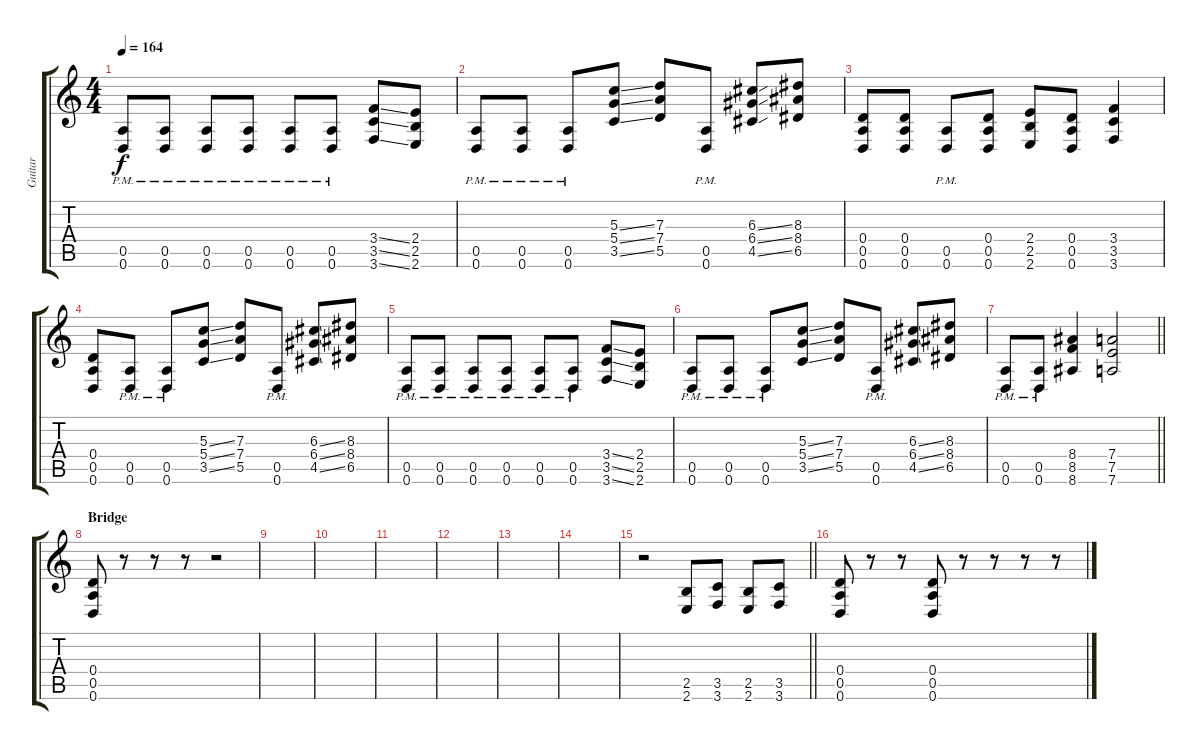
\track ("Guitar" "Guitar") {instrument distortionguitar}
\staff {score tabs}
\tuning (E4 B3 G3 D3 A2 D2) {hide}
\ts (4 4)
\tempo 164
\clef g2
\ks c
(0.5{pm} 0.6{pm}).8{dy f} (0.5{pm} 0.6{pm}).8 (0.5{pm} 0.6{pm}).8 (0.5{pm} 0.6{pm}).8 (0.5{pm} 0.6{pm}).8 (0.5{pm} 0.6{pm}).8 (3.4{ss} 3.5{ss} 3.6{ss}).8 (2.4 2.5 2.6).8 |
(0.5{pm} 0.6{pm}).8 (0.5{pm} 0.6{pm}).8 (0.5{pm} 0.6{pm}).8 (5.3{ss} 5.4{ss} 3.5{ss}).8 (7.3 7.4 5.5).8 (0.5{pm} 0.6{pm}).8 (6.3{ss} 6.4{ss} 4.5{ss}).8 (8.3 8.4 6.5).8 |
(0.4 0.5 0.6).8 (0.4 0.5 0.6).8 (0.5{pm} 0.6{pm}).8 (0.4 0.5 0.6).8 (2.4 2.5 2.6).8 (0.4 0.5 0.6).8 (3.4 3.5 3.6).4 |
(0.4 0.5 0.6).8 (0.5{pm} 0.6{pm}).8 (0.5{pm} 0.6{pm}).8 (5.3{ss} 5.4{ss} 3.5{ss}).8 (7.3 7.4 5.5).8 (0.5{pm} 0.6{pm}).8 (6.3{ss} 6.4{ss} 4.5{ss}).8 (8.3 8.4 6.5).8 |
(0.5{pm} 0.6{pm}).8 (0.5{pm} 0.6{pm}).8 (0.5{pm} 0.6{pm}).8 (0.5{pm} 0.6{pm}).8 (0.5{pm} 0.6{pm}).8 (0.5{pm} 0.6{pm}).8 (3.4{ss} 3.5{ss} 3.6{ss}).8 (2.4 2.5 2.6).8 |
(0.5{pm} 0.6{pm}).8 (0.5{pm} 0.6{pm}).8 (0.5{pm} 0.6{pm}).8 (5.3{ss} 5.4{ss} 3.5{ss}).8 (7.3 7.4 5.5).8 (0.5{pm} 0.6{pm}).8 (6.3{ss} 6.4{ss} 4.5{ss}).8 (8.3 8.4 6.5).8 |
\barLineRight lightlight
(0.5{pm} 0.6{pm}).8 (0.5{pm} 0.6{pm}).8 (8.4 8.5 8.6).4 (7.4 7.5 7.6).2 |
\section ("" "Bridge")
(0.4 0.5 0.6).8 r.8 r.8 r.8 r.2 |
|
|
|
|
|
|
\barLineRight lightlight
r.2 (2.5 2.6).8 (3.5 3.6).8 (2.5 2.6).8 (3.5 3.6).8 |
\section ("" "")
(0.4 0.5 0.6).8 r.8 r.8 (0.4 0.5 0.6).8 r.8 r.8 r.8 r.8
